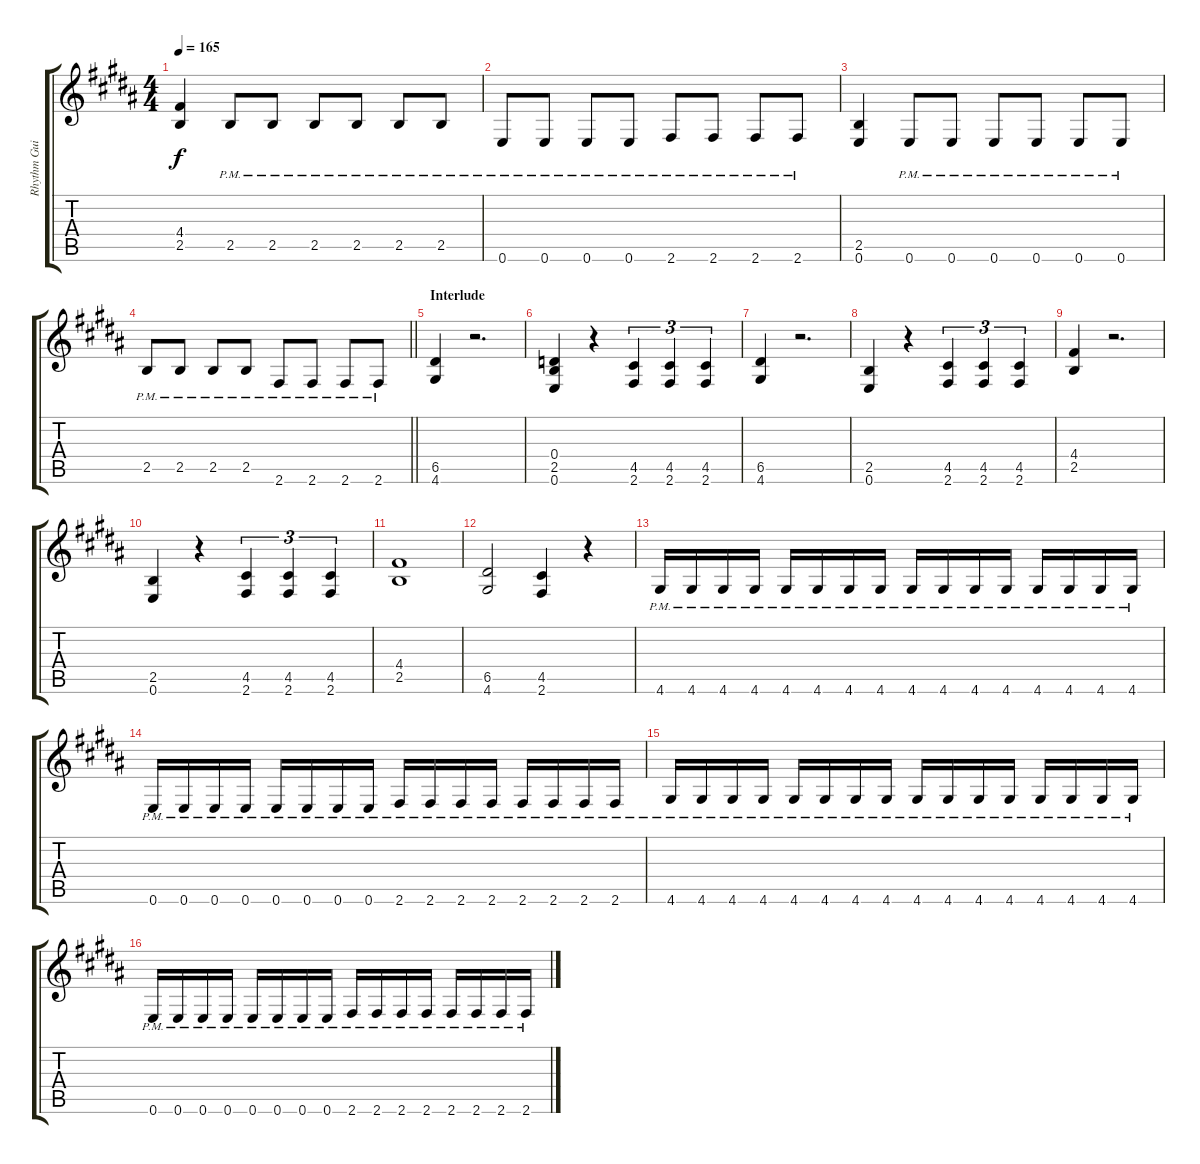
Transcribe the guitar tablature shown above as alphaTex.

\track ("Rhythm Guitar 1: Juha-Pekka Alanen" "Rhythm Gui") {instrument distortionguitar}
\staff {score tabs}
\tuning (E4 B3 G3 D3 A2 E2) {hide}
\ts (4 4)
\tempo 165
\clef g2
\ks g#minor
(4.4 2.5).4{dy f} 2.5{pm}.8 2.5{pm}.8 2.5{pm}.8 2.5{pm}.8 2.5{pm}.8 2.5{pm}.8 |
0.6{pm}.8 0.6{pm}.8 0.6{pm}.8 0.6{pm}.8 2.6{pm}.8 2.6{pm}.8 2.6{pm}.8 2.6{pm}.8 |
(2.5 0.6).4 0.6{pm}.8 0.6{pm}.8 0.6{pm}.8 0.6{pm}.8 0.6{pm}.8 0.6{pm}.8 |
\barLineRight lightlight
2.5{pm}.8 2.5{pm}.8 2.5{pm}.8 2.5{pm}.8 2.6{pm}.8 2.6{pm}.8 2.6{pm}.8 2.6{pm}.8 |
\section ("" "Interlude")
(6.5 4.6).4 r.2{d} |
(0.4 2.5 0.6).4 r.4 (4.5 2.6).4{tu (3 2)} (4.5 2.6).4{tu (3 2)} (4.5 2.6).4{tu (3 2)} |
(6.5 4.6).4 r.2{d} |
(2.5 0.6).4 r.4 (4.5 2.6).4{tu (3 2)} (4.5 2.6).4{tu (3 2)} (4.5 2.6).4{tu (3 2)} |
(4.4 2.5).4 r.2{d} |
(2.5 0.6).4 r.4 (4.5 2.6).4{tu (3 2)} (4.5 2.6).4{tu (3 2)} (4.5 2.6).4{tu (3 2)} |
(4.4 2.5).1 |
(6.5 4.6).2 (4.5 2.6).4 r.4 |
4.6{pm}.16 4.6{pm}.16 4.6{pm}.16 4.6{pm}.16 4.6{pm}.16 4.6{pm}.16 4.6{pm}.16 4.6{pm}.16 4.6{pm}.16 4.6{pm}.16 4.6{pm}.16 4.6{pm}.16 4.6{pm}.16 4.6{pm}.16 4.6{pm}.16 4.6{pm}.16 |
0.6{pm}.16 0.6{pm}.16 0.6{pm}.16 0.6{pm}.16 0.6{pm}.16 0.6{pm}.16 0.6{pm}.16 0.6{pm}.16 2.6{pm}.16 2.6{pm}.16 2.6{pm}.16 2.6{pm}.16 2.6{pm}.16 2.6{pm}.16 2.6{pm}.16 2.6{pm}.16 |
4.6{pm}.16 4.6{pm}.16 4.6{pm}.16 4.6{pm}.16 4.6{pm}.16 4.6{pm}.16 4.6{pm}.16 4.6{pm}.16 4.6{pm}.16 4.6{pm}.16 4.6{pm}.16 4.6{pm}.16 4.6{pm}.16 4.6{pm}.16 4.6{pm}.16 4.6{pm}.16 |
0.6{pm}.16 0.6{pm}.16 0.6{pm}.16 0.6{pm}.16 0.6{pm}.16 0.6{pm}.16 0.6{pm}.16 0.6{pm}.16 2.6{pm}.16 2.6{pm}.16 2.6{pm}.16 2.6{pm}.16 2.6{pm}.16 2.6{pm}.16 2.6{pm}.16 2.6{pm}.16
